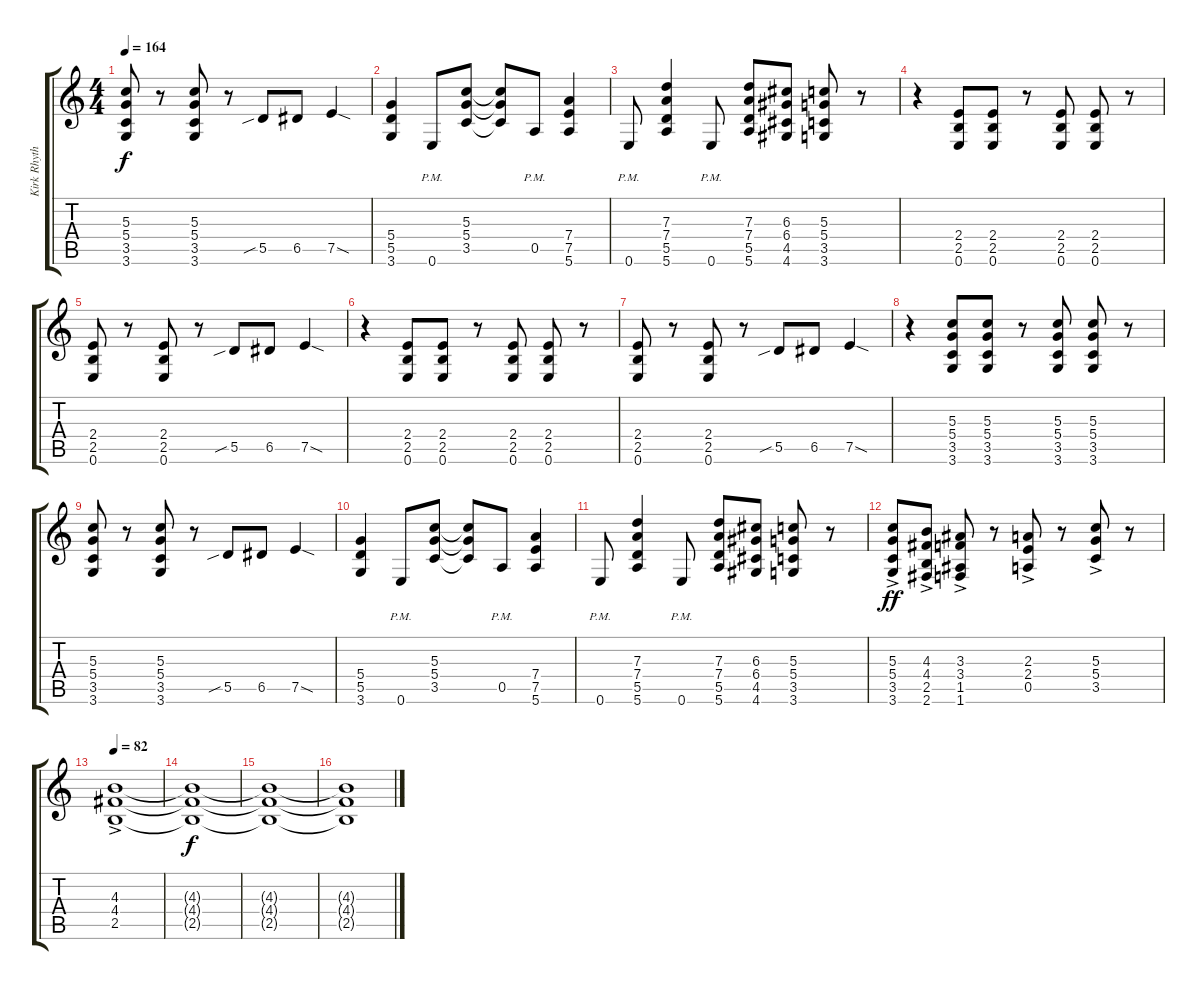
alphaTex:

\track ("Kirk Rhythm" "Kirk Rhyth") {instrument distortionguitar}
\staff {score tabs}
\tuning (E4 B3 G3 D3 A2 E2) {hide}
\ts (4 4)
\tempo 164
\clef g2
\ks c
(5.3 5.4 3.5 3.6).8{dy f} r.8 (5.3 5.4 3.5 3.6).8 r.8 5.5{sib}.8 6.5.8 7.5{sod}.4 |
(5.4 5.5 3.6).4 0.6{pm}.8 (5.3 5.4 3.5).8 (5.3{t} 5.4{t} 3.5{t}).8 0.5{pm}.8 (7.4 7.5 5.6).4 |
0.6{pm}.8 (7.3 7.4 5.5 5.6).4 0.6{pm}.8 (7.3 7.4 5.5 5.6).8 (6.3 6.4 4.5 4.6).8 (5.3 5.4 3.5 3.6).8 r.8 |
r.4 (2.4 2.5 0.6).8 (2.4 2.5 0.6).8 r.8 (2.4 2.5 0.6).8 (2.4 2.5 0.6).8 r.8 |
(2.4 2.5 0.6).8 r.8 (2.4 2.5 0.6).8 r.8 5.5{sib}.8 6.5.8 7.5{sod}.4 |
r.4 (2.4 2.5 0.6).8 (2.4 2.5 0.6).8 r.8 (2.4 2.5 0.6).8 (2.4 2.5 0.6).8 r.8 |
(2.4 2.5 0.6).8 r.8 (2.4 2.5 0.6).8 r.8 5.5{sib}.8 6.5.8 7.5{sod}.4 |
r.4 (5.3 5.4 3.5 3.6).8 (5.3 5.4 3.5 3.6).8 r.8 (5.3 5.4 3.5 3.6).8 (5.3 5.4 3.5 3.6).8 r.8 |
(5.3 5.4 3.5 3.6).8 r.8 (5.3 5.4 3.5 3.6).8 r.8 5.5{sib}.8 6.5.8 7.5{sod}.4 |
(5.4 5.5 3.6).4 0.6{pm}.8 (5.3 5.4 3.5).8 (5.3{t} 5.4{t} 3.5{t}).8 0.5{pm}.8 (7.4 7.5 5.6).4 |
0.6{pm}.8 (7.3 7.4 5.5 5.6).4 0.6{pm}.8 (7.3 7.4 5.5 5.6).8 (6.3 6.4 4.5 4.6).8 (5.3 5.4 3.5 3.6).8 r.8 |
(5.3{ac} 5.4{ac} 3.5{ac} 3.6{ac}).8{dy ff} (4.3{ac} 4.4{ac} 2.5{ac} 2.6{ac}).8 (3.3{ac} 3.4{ac} 1.5{ac} 1.6{ac}).8 r.8 (2.3{ac} 2.4{ac} 0.5{ac}).8 r.8 (5.3{ac} 5.4{ac} 3.5{ac}).8 r.8 |
\tempo 82
(4.3{ac} 4.4{ac} 2.5{ac}).1{volume 0} |
(4.3{t} 4.4{t} 2.5{t}).1{dy f} |
(4.3{t} 4.4{t} 2.5{t}).1 |
(4.3{t} 4.4{t} 2.5{t}).1
